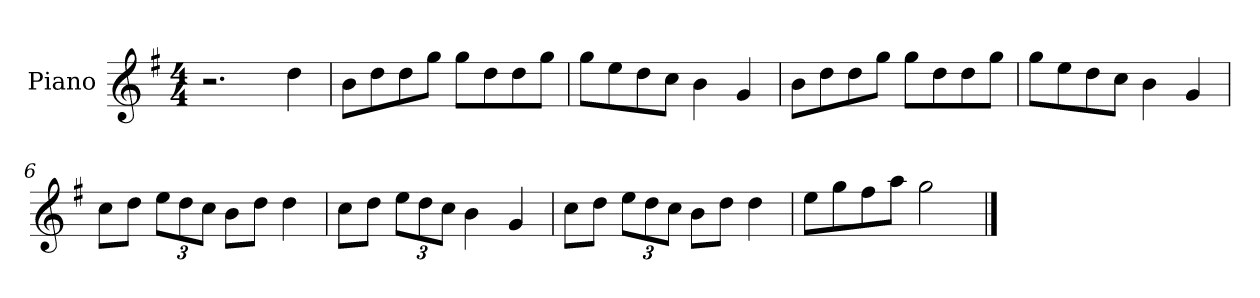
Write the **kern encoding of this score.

**kern
*part1
*staff1
*I"Piano
*I'Pno
*clefG2
*k[f#]
*M4/4
=1
2.r
4dd\
=2
8b\L
8dd\
8dd\
8gg\J
8gg\L
8dd\
8dd\
8gg\J
=3
8gg\L
8ee\
8dd\
8cc\J
4b\
4g/
=4
8b\L
8dd\
8dd\
8gg\J
8gg\L
8dd\
8dd\
8gg\J
=5
8gg\L
8ee\
8dd\
8cc\J
4b\
4g/
=6
8cc\L
8dd\J
*Xbrackettup
12ee\L
12dd\
12cc\J
8b\L
8dd\J
4dd\
=7
8cc\L
8dd\J
12ee\L
12dd\
12cc\J
4b\
4g/
=8
8cc\L
8dd\J
12ee\L
12dd\
12cc\J
8b\L
8dd\J
4dd\
=9
8ee\L
8gg\
8ff#\
8aa\J
2gg\
==
*-
